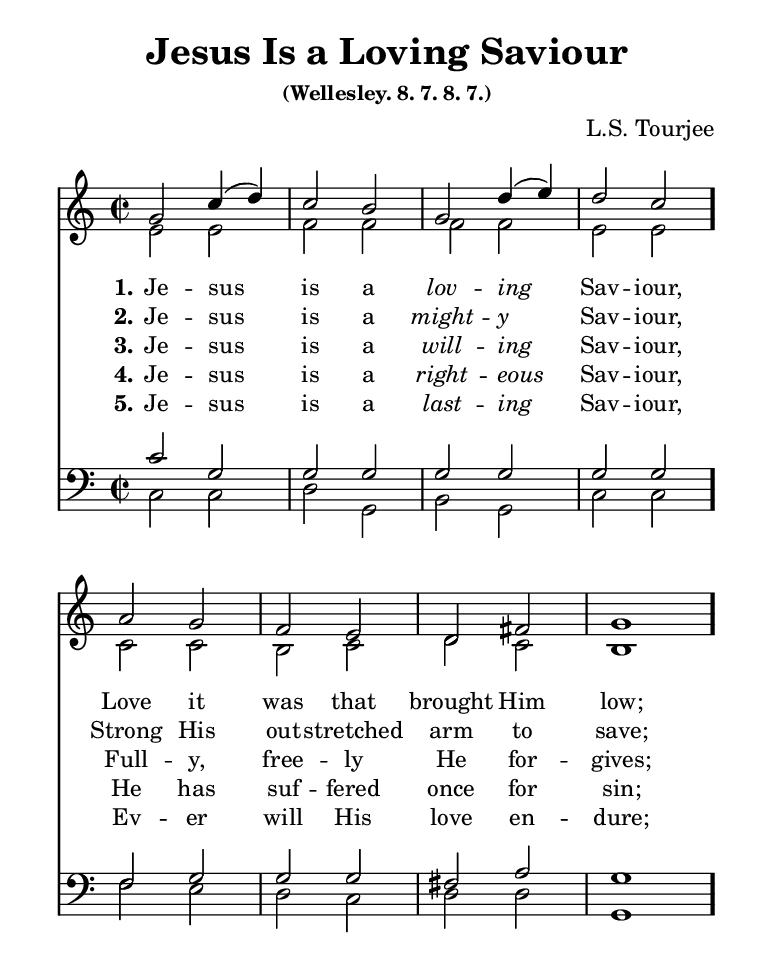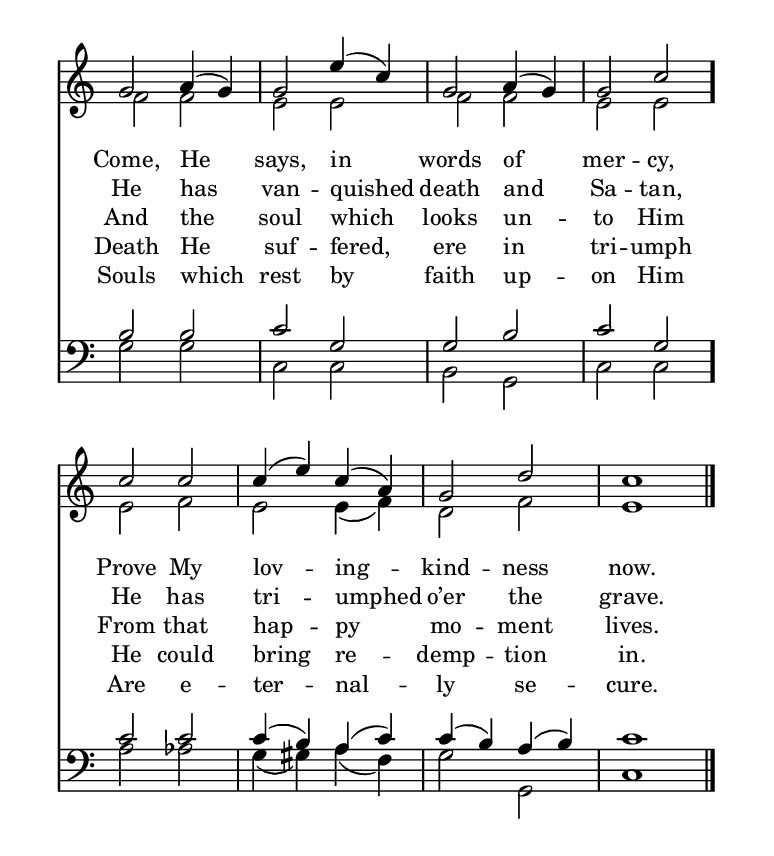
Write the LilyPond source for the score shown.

\include "common/global.ily"
\paper {
  \include "common/paper.ily"
  ragged-bottom = ##t
  ragged-last-bottom = ##t
  systems-per-page = 2
  %page-count = ##f
}

\header{
  title = "Jesus Is a Loving Saviour"
  subsubtitle = "(Wellesley. 8. 7. 8. 7.)"
  %meter = "8.7.8.7."
  %poet = ""
  composer = "L.S. Tourjee"
  %copyright = ""
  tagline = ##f
}

% for fermata in MIDI
ta = { \tempo 2=76 }
tb = { \tempo 2=38 }

patternAA = { c2 c4( c4) | c2 c2 } %
patternAB = { c2 c2 }
patternAC = { c2 c4( c4) | c2 c4( c4) | c2 c4( c4) | c2 c2} %
patternAD = { c2 c2 | c4( c4) c4( c4) | c2 c2 | c1 } %
patternAE = { c2 c2 | c2 c4( c4) | c2 c2 | c1 } %
patternAF = { c2 c2 | c4( c4) c4( c4) | c4( c4) c4( c4) | c1 } %
patternAG = { c2 c2 | c2 c2 | c2 c2 | c1 }

global = {
  \include "common/overrides.ily"
  \override Staff.TimeSignature.style = #'()
  \time 2/2
  \override Score.MetronomeMark.transparent = ##t % hide all fermata changes too
  \ta
  \key c \major
  %\partial 4
  \autoBeamOff
}

notesSoprano = {
\global
\relative c'' {

  \changePitch \patternAA { g c d | c b     | g d' e | d c }
  \changePitch \patternAG { a g   | f e     | d fis  | g   }
  \changePitch \patternAC { g a g | g e' c  | g a g  | g c }
  \changePitch \patternAD { c c   | c e c a | g d'   | c   }

  \bar "|."

}
}

notesAlto = {
\global
\relative e' {

  \changePitch \patternAB { e e | f f   | f f | e e }
  \changePitch \patternAG { c c | b c   | d c | b   }
  \changePitch \patternAB { f' f | e e   | f f | e e }
  \changePitch \patternAE { e f | e e f | d f | e   }

}
}

notesTenor = {
\global
\relative a {

  \changePitch \patternAB { c g | g g     | g g     | g g }
  \changePitch \patternAG { f g | g g     | fis a   | g   }
  \changePitch \patternAB { b b | c g     | g b     | c g }
  \changePitch \patternAF { c c | c b a c | c b a b | c   }

}
}

notesBass = {
\global
\relative f {

  \changePitch \patternAB { c c    | d g,      | b g  | c c }
  \changePitch \patternAG { f e    | d c       | d d  | g,  }
  \changePitch \patternAB { g' g   | c, c      | b g  | c c }
  \changePitch \patternAD { a' aes | g gis a f | g g, | c   }

}
}

wordsA = \lyricmode {
\set stanza = "1."

Je -- sus is a { \italicsOn } lov -- ing { \italicsOff } Sav -- iour, \bar "."
Love it was that brought Him low; \bar "." \break
Come, He says, in words of mer -- cy, \bar "."
Prove My lov -- ing -- kind -- ness now. \bar "." \break

}

wordsB = \lyricmode {
\set stanza = "2."

Je -- sus is a { \italicsOn } might -- y { \italicsOff } Sav -- iour,
Strong His out -- stretched arm to save;
He has van -- quished death and Sa -- tan,
He has tri -- umphed o’er the grave.

}

wordsC = \lyricmode {
\set stanza = "3."

Je -- sus is a { \italicsOn } will -- ing { \italicsOff } Sav -- iour,
Full -- y, free -- ly He for -- gives;
And the soul which looks un -- to Him
From that hap -- py mo -- ment lives.

}

wordsD = \lyricmode {
\set stanza = "4."

Je -- sus is a { \italicsOn } right -- eous { \italicsOff } Sav -- iour,
He has suf -- fered once for sin;
Death He suf -- fered, ere in tri -- umph
He could bring re -- demp -- tion in.

}

wordsE = \lyricmode {
\set stanza = "5."

Je -- sus is a { \italicsOn } last -- ing { \italicsOff } Sav -- iour,
Ev -- er will His love en -- dure;
Souls which rest by faith up -- on Him
Are e -- ter -- nal -- ly se -- cure.

}

\score {
  \context ChoirStaff <<
    \context Staff = upper <<
      \set ChoirStaff.systemStartDelimiter = #'SystemStartBar
      \context Voice  = sopranos { \voiceOne << \notesSoprano >> }
      \context Voice  = altos { \voiceTwo << \notesAlto >> }
      \context Lyrics = one   \lyricsto sopranos \wordsA
      \context Lyrics = two   \lyricsto sopranos \wordsB
      \context Lyrics = three \lyricsto sopranos \wordsC
      \context Lyrics = four  \lyricsto sopranos \wordsD
      \context Lyrics = five  \lyricsto sopranos \wordsE
    >>
    \context Staff = men <<
      \clef bass
      \context Voice  = tenors { \voiceOne << \notesTenor >> }
      \context Voice  = basses { \voiceTwo << \notesBass >> }
    >>
  >>
  \layout {
    \include "common/layout.ily"
  }
  \midi{
    \include "common/midi.ily"
  }
}

\version "2.18.0"  % necessary for upgrading to future LilyPond versions.

% vi:set et ts=2 sw=2 ai nocindent syntax=lilypond
